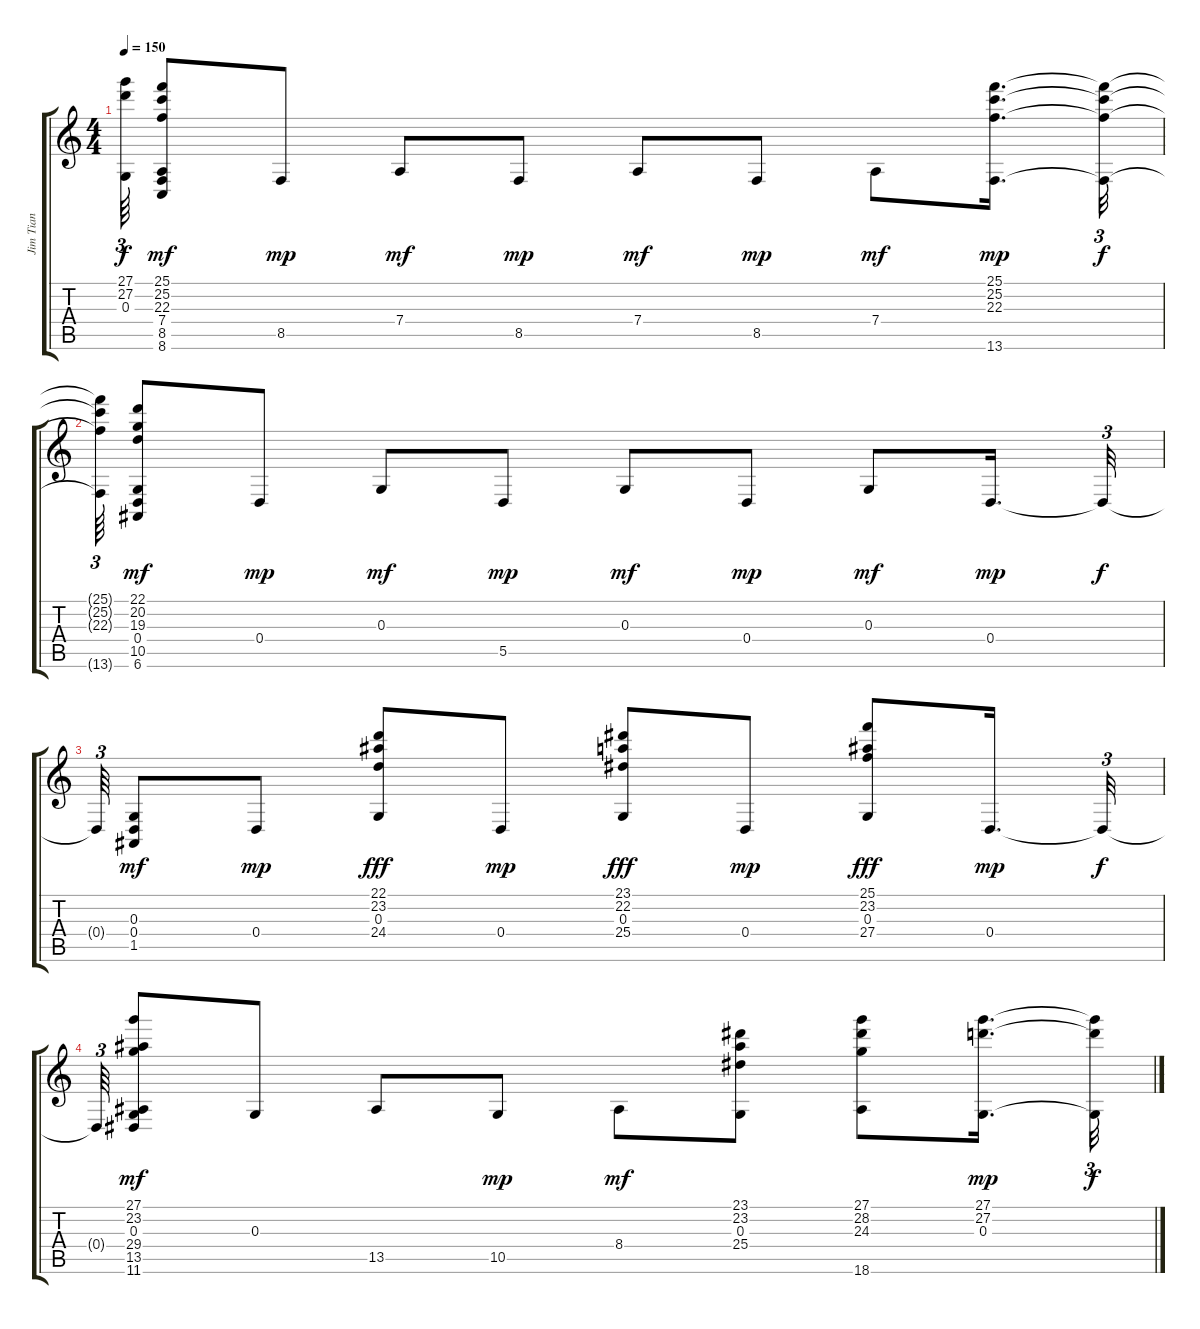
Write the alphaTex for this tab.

\track ("Jim Tian  " "Jim Tian  ") {instrument acousticgrandpiano}
\staff {score tabs}
\tuning (E4 B3 G3 D3 A2 E2) {hide}
\ts (4 4)
\tempo 150
\clef g2
\ks c
(27.1{t} 27.2{t} 0.3{t}).64{tu (3 2) dy f} (25.1 25.2 22.3 7.4 8.5 8.6).8{dy mf} 8.5.8{dy mp} 7.4.8{dy mf} 8.5.8{dy mp} 7.4.8{dy mf} 8.5.8{dy mp} 7.4.8{dy mf} (25.1 25.2 22.3 13.6).16{d dy mp} (25.1{t} 25.2{t} 22.3{t} 13.6{t}).32{tu (3 2) dy f} |
(25.1{t} 25.2{t} 22.3{t} 13.6{t}).64{tu (3 2)} (22.1 20.2 19.3 0.4 10.5 6.6).8{dy mf} 0.4.8{dy mp} 0.3.8{dy mf} 5.5.8{dy mp} 0.3.8{dy mf} 0.4.8{dy mp} 0.3.8{dy mf} 0.4.16{d dy mp} 0.4{t}.32{tu (3 2) dy f} |
0.4{t}.64{tu (3 2)} (0.3 0.4 1.5).8{dy mf volume 12} 0.4.8{dy mp} (22.1 23.2 0.3 24.4).8{dy fff} 0.4.8{dy mp} (23.1 22.2 0.3 25.4).8{dy fff} 0.4.8{dy mp} (25.1 23.2 0.3 27.4).8{dy fff} 0.4.16{d dy mp} 0.4{t}.32{tu (3 2) dy f} |
0.4{t}.64{tu (3 2)} (27.1 23.2 0.3 29.4 13.5 11.6).8{dy mf} 0.3.8 13.5.8 10.5.8{dy mp} 8.4.8{dy mf} (23.1 23.2 0.3 25.4).8 (27.1 28.2 24.3 18.6).8 (27.1 27.2 0.3).16{d dy mp} (27.1{t} 27.2{t} 0.3{t}).32{tu (3 2) dy f}
